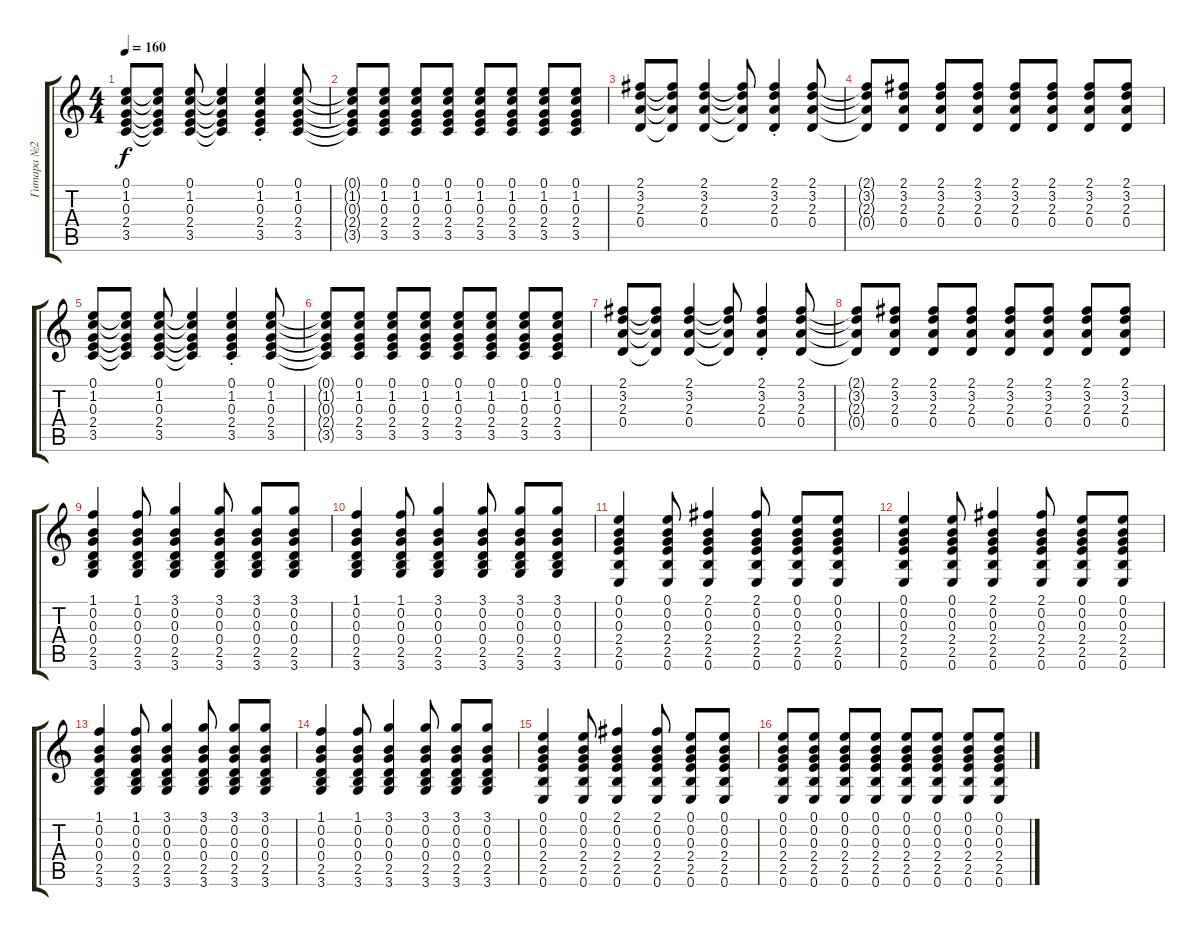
\track ("Гитара №2" "Гитара №2") {instrument acousticguitarsteel}
\staff {score tabs}
\tuning (E4 B3 G3 D3 A2 E2) {hide}
\ts (4 4)
\tempo 160
\clef g2
\ks c
(0.1 1.2 0.3 2.4 3.5).8{dy f volume 6} (0.1{t} 1.2{t} 0.3{t} 2.4{t} 3.5{t}).8 (0.1 1.2 0.3 2.4 3.5).8 (0.1{t} 1.2{t} 0.3{t} 2.4{t} 3.5{t}).4 (0.1{st} 1.2{st} 0.3{st} 2.4{st} 3.5{st}).4 (0.1 1.2 0.3 2.4 3.5).8 |
(0.1{t} 1.2{t} 0.3{t} 2.4{t} 3.5{t}).8 (0.1 1.2 0.3 2.4 3.5).8 (0.1 1.2 0.3 2.4 3.5).8 (0.1 1.2 0.3 2.4 3.5).8 (0.1 1.2 0.3 2.4 3.5).8 (0.1 1.2 0.3 2.4 3.5).8 (0.1 1.2 0.3 2.4 3.5).8 (0.1 1.2 0.3 2.4 3.5).8 |
(2.1 3.2 2.3 0.4).8 (2.1{t} 3.2{t} 2.3{t} 0.4{t}).8 (2.1 3.2 2.3 0.4).4 (2.1{t} 3.2{t} 2.3{t} 0.4{t}).8 (2.1{st} 3.2 2.3 0.4).4 (2.1 3.2 2.3 0.4).8 |
(2.1{t} 3.2{t} 2.3{t} 0.4{t}).8 (2.1 3.2 2.3 0.4).8 (2.1 3.2 2.3 0.4).8 (2.1 3.2 2.3 0.4).8 (2.1 3.2 2.3 0.4).8 (2.1 3.2 2.3 0.4).8 (2.1 3.2 2.3 0.4).8 (2.1 3.2 2.3 0.4).8 |
(0.1 1.2 0.3 2.4 3.5).8 (0.1{t} 1.2{t} 0.3{t} 2.4{t} 3.5{t}).8 (0.1 1.2 0.3 2.4 3.5).8 (0.1{t} 1.2{t} 0.3{t} 2.4{t} 3.5{t}).4 (0.1{st} 1.2{st} 0.3{st} 2.4{st} 3.5{st}).4 (0.1 1.2 0.3 2.4 3.5).8 |
(0.1{t} 1.2{t} 0.3{t} 2.4{t} 3.5{t}).8 (0.1 1.2 0.3 2.4 3.5).8 (0.1 1.2 0.3 2.4 3.5).8 (0.1 1.2 0.3 2.4 3.5).8 (0.1 1.2 0.3 2.4 3.5).8 (0.1 1.2 0.3 2.4 3.5).8 (0.1 1.2 0.3 2.4 3.5).8 (0.1 1.2 0.3 2.4 3.5).8 |
(2.1 3.2 2.3 0.4).8 (2.1{t} 3.2{t} 2.3{t} 0.4{t}).8 (2.1 3.2 2.3 0.4).4 (2.1{t} 3.2{t} 2.3{t} 0.4{t}).8 (2.1{st} 3.2 2.3 0.4).4 (2.1 3.2 2.3 0.4).8 |
(2.1{t} 3.2{t} 2.3{t} 0.4{t}).8 (2.1 3.2 2.3 0.4).8 (2.1 3.2 2.3 0.4).8 (2.1 3.2 2.3 0.4).8 (2.1 3.2 2.3 0.4).8 (2.1 3.2 2.3 0.4).8 (2.1 3.2 2.3 0.4).8 (2.1 3.2 2.3 0.4).8 |
(1.1 0.2 0.3 0.4 2.5 3.6).4 (1.1 0.2 0.3 0.4 2.5 3.6).8 (3.1 0.2 0.3 0.4 2.5 3.6).4 (3.1 0.2 0.3 0.4 2.5 3.6).8 (3.1 0.2 0.3 0.4 2.5 3.6).8 (3.1 0.2 0.3 0.4 2.5 3.6).8 |
(1.1 0.2 0.3 0.4 2.5 3.6).4 (1.1 0.2 0.3 0.4 2.5 3.6).8 (3.1 0.2 0.3 0.4 2.5 3.6).4 (3.1 0.2 0.3 0.4 2.5 3.6).8 (3.1 0.2 0.3 0.4 2.5 3.6).8 (3.1 0.2 0.3 0.4 2.5 3.6).8 |
(0.1 0.2 0.3 2.4 2.5 0.6).4 (0.1 0.2 0.3 2.4 2.5 0.6).8 (2.1 0.2 0.3 2.4 2.5 0.6).4 (2.1 0.2 0.3 2.4 2.5 0.6).8 (0.1 0.2 0.3 2.4 2.5 0.6).8 (0.1 0.2 0.3 2.4 2.5 0.6).8 |
(0.1 0.2 0.3 2.4 2.5 0.6).4 (0.1 0.2 0.3 2.4 2.5 0.6).8 (2.1 0.2 0.3 2.4 2.5 0.6).4 (2.1 0.2 0.3 2.4 2.5 0.6).8 (0.1 0.2 0.3 2.4 2.5 0.6).8 (0.1 0.2 0.3 2.4 2.5 0.6).8 |
(1.1 0.2 0.3 0.4 2.5 3.6).4 (1.1 0.2 0.3 0.4 2.5 3.6).8 (3.1 0.2 0.3 0.4 2.5 3.6).4 (3.1 0.2 0.3 0.4 2.5 3.6).8 (3.1 0.2 0.3 0.4 2.5 3.6).8 (3.1 0.2 0.3 0.4 2.5 3.6).8 |
(1.1 0.2 0.3 0.4 2.5 3.6).4 (1.1 0.2 0.3 0.4 2.5 3.6).8 (3.1 0.2 0.3 0.4 2.5 3.6).4 (3.1 0.2 0.3 0.4 2.5 3.6).8 (3.1 0.2 0.3 0.4 2.5 3.6).8 (3.1 0.2 0.3 0.4 2.5 3.6).8 |
(0.1 0.2 0.3 2.4 2.5 0.6).4 (0.1 0.2 0.3 2.4 2.5 0.6).8 (2.1 0.2 0.3 2.4 2.5 0.6).4 (2.1 0.2 0.3 2.4 2.5 0.6).8 (0.1 0.2 0.3 2.4 2.5 0.6).8 (0.1 0.2 0.3 2.4 2.5 0.6).8 |
(0.1 0.2 0.3 2.4 2.5 0.6).8 (0.1 0.2 0.3 2.4 2.5 0.6).8 (0.1 0.2 0.3 2.4 2.5 0.6).8 (0.1 0.2 0.3 2.4 2.5 0.6).8 (0.1 0.2 0.3 2.4 2.5 0.6).8 (0.1 0.2 0.3 2.4 2.5 0.6).8 (0.1 0.2 0.3 2.4 2.5 0.6).8 (0.1 0.2 0.3 2.4 2.5 0.6).8
